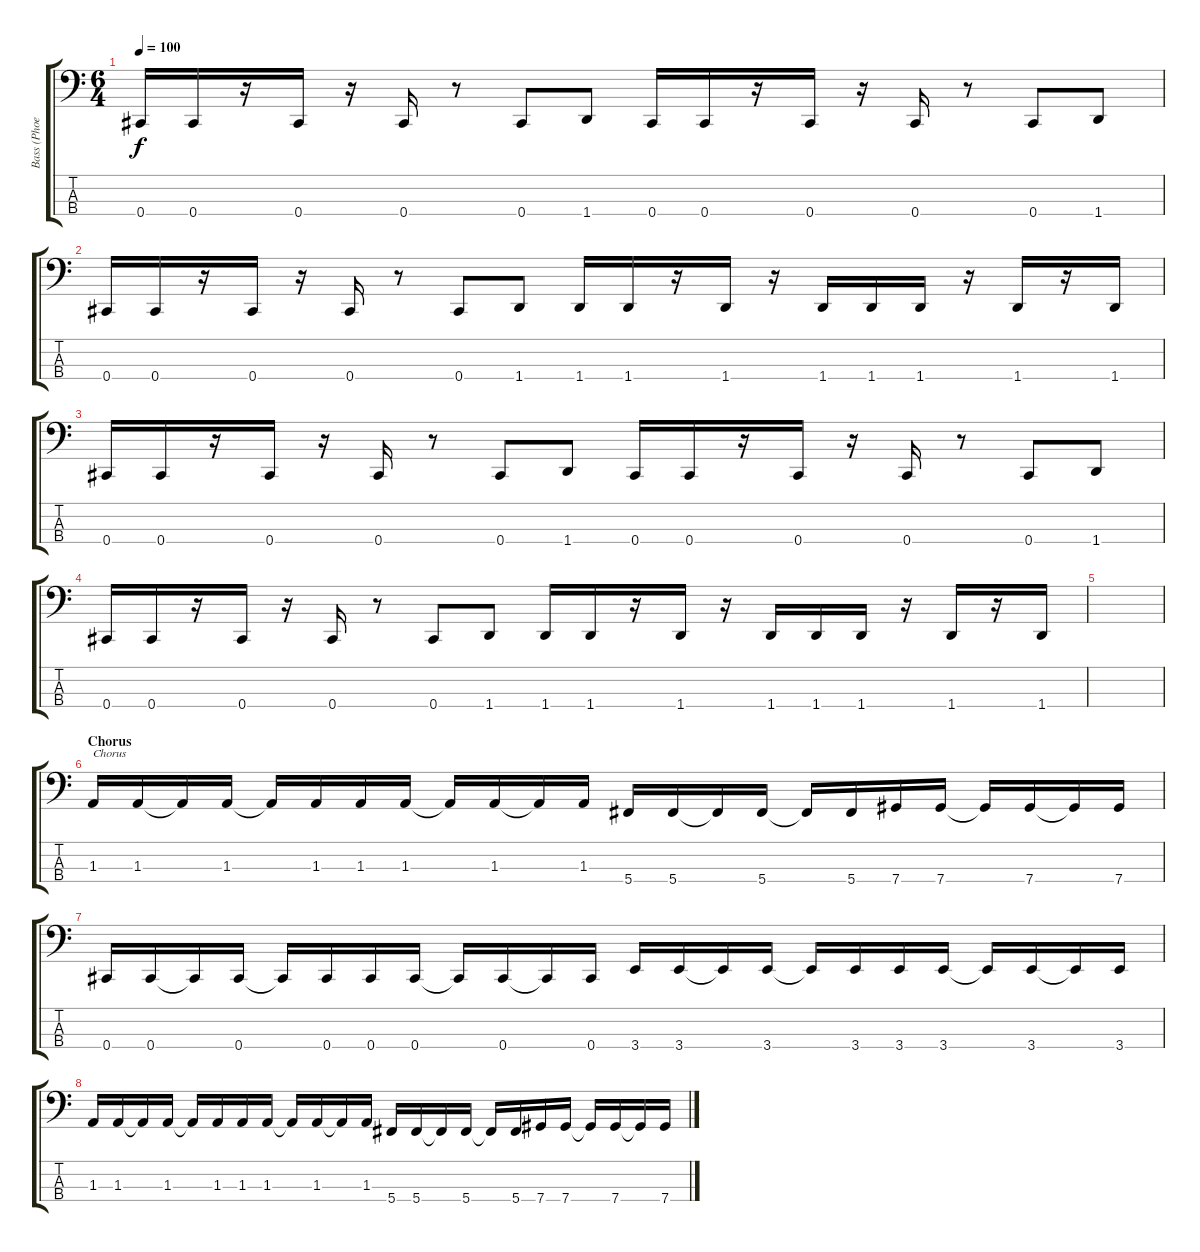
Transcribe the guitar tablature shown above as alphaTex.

\track ("Bass (Phoenix)" "Bass (Phoe") {instrument electricbassfinger}
\staff {score tabs}
\tuning (Gb2 Db2 Ab1 Db1) {hide}
\ts (6 4)
\tempo 100
\clef f4
\ks c
0.4.16{dy f} 0.4.16 r.16 0.4.16 r.16 0.4.16 r.8 0.4.8 1.4.8 0.4.16 0.4.16 r.16 0.4.16 r.16 0.4.16 r.8 0.4.8 1.4.8 |
0.4.16 0.4.16 r.16 0.4.16 r.16 0.4.16 r.8 0.4.8 1.4.8 1.4.16 1.4.16 r.16 1.4.16 r.16 1.4.16 1.4.16 1.4.16 r.16 1.4.16 r.16 1.4.16 |
0.4.16 0.4.16 r.16 0.4.16 r.16 0.4.16 r.8 0.4.8 1.4.8 0.4.16 0.4.16 r.16 0.4.16 r.16 0.4.16 r.8 0.4.8 1.4.8 |
0.4.16 0.4.16 r.16 0.4.16 r.16 0.4.16 r.8 0.4.8 1.4.8 1.4.16 1.4.16 r.16 1.4.16 r.16 1.4.16 1.4.16 1.4.16 r.16 1.4.16 r.16 1.4.16 |
|
\section ("" "Chorus")
1.3.16{txt "Chorus"} 1.3.16 1.3{t}.16 1.3.16 1.3{t}.16 1.3.16 1.3.16 1.3.16 1.3{t}.16 1.3.16 1.3{t}.16 1.3.16 5.4.16 5.4.16 5.4{t}.16 5.4.16 5.4{t}.16 5.4.16 7.4.16 7.4.16 7.4{t}.16 7.4.16 7.4{t}.16 7.4.16 |
0.4.16 0.4.16 0.4{t}.16 0.4.16 0.4{t}.16 0.4.16 0.4.16 0.4.16 0.4{t}.16 0.4.16 0.4{t}.16 0.4.16 3.4.16 3.4.16 3.4{t}.16 3.4.16 3.4{t}.16 3.4.16 3.4.16 3.4.16 3.4{t}.16 3.4.16 3.4{t}.16 3.4.16 |
1.3.16 1.3.16 1.3{t}.16 1.3.16 1.3{t}.16 1.3.16 1.3.16 1.3.16 1.3{t}.16 1.3.16 1.3{t}.16 1.3.16 5.4.16 5.4.16 5.4{t}.16 5.4.16 5.4{t}.16 5.4.16 7.4.16 7.4.16 7.4{t}.16 7.4.16 7.4{t}.16 7.4.16
